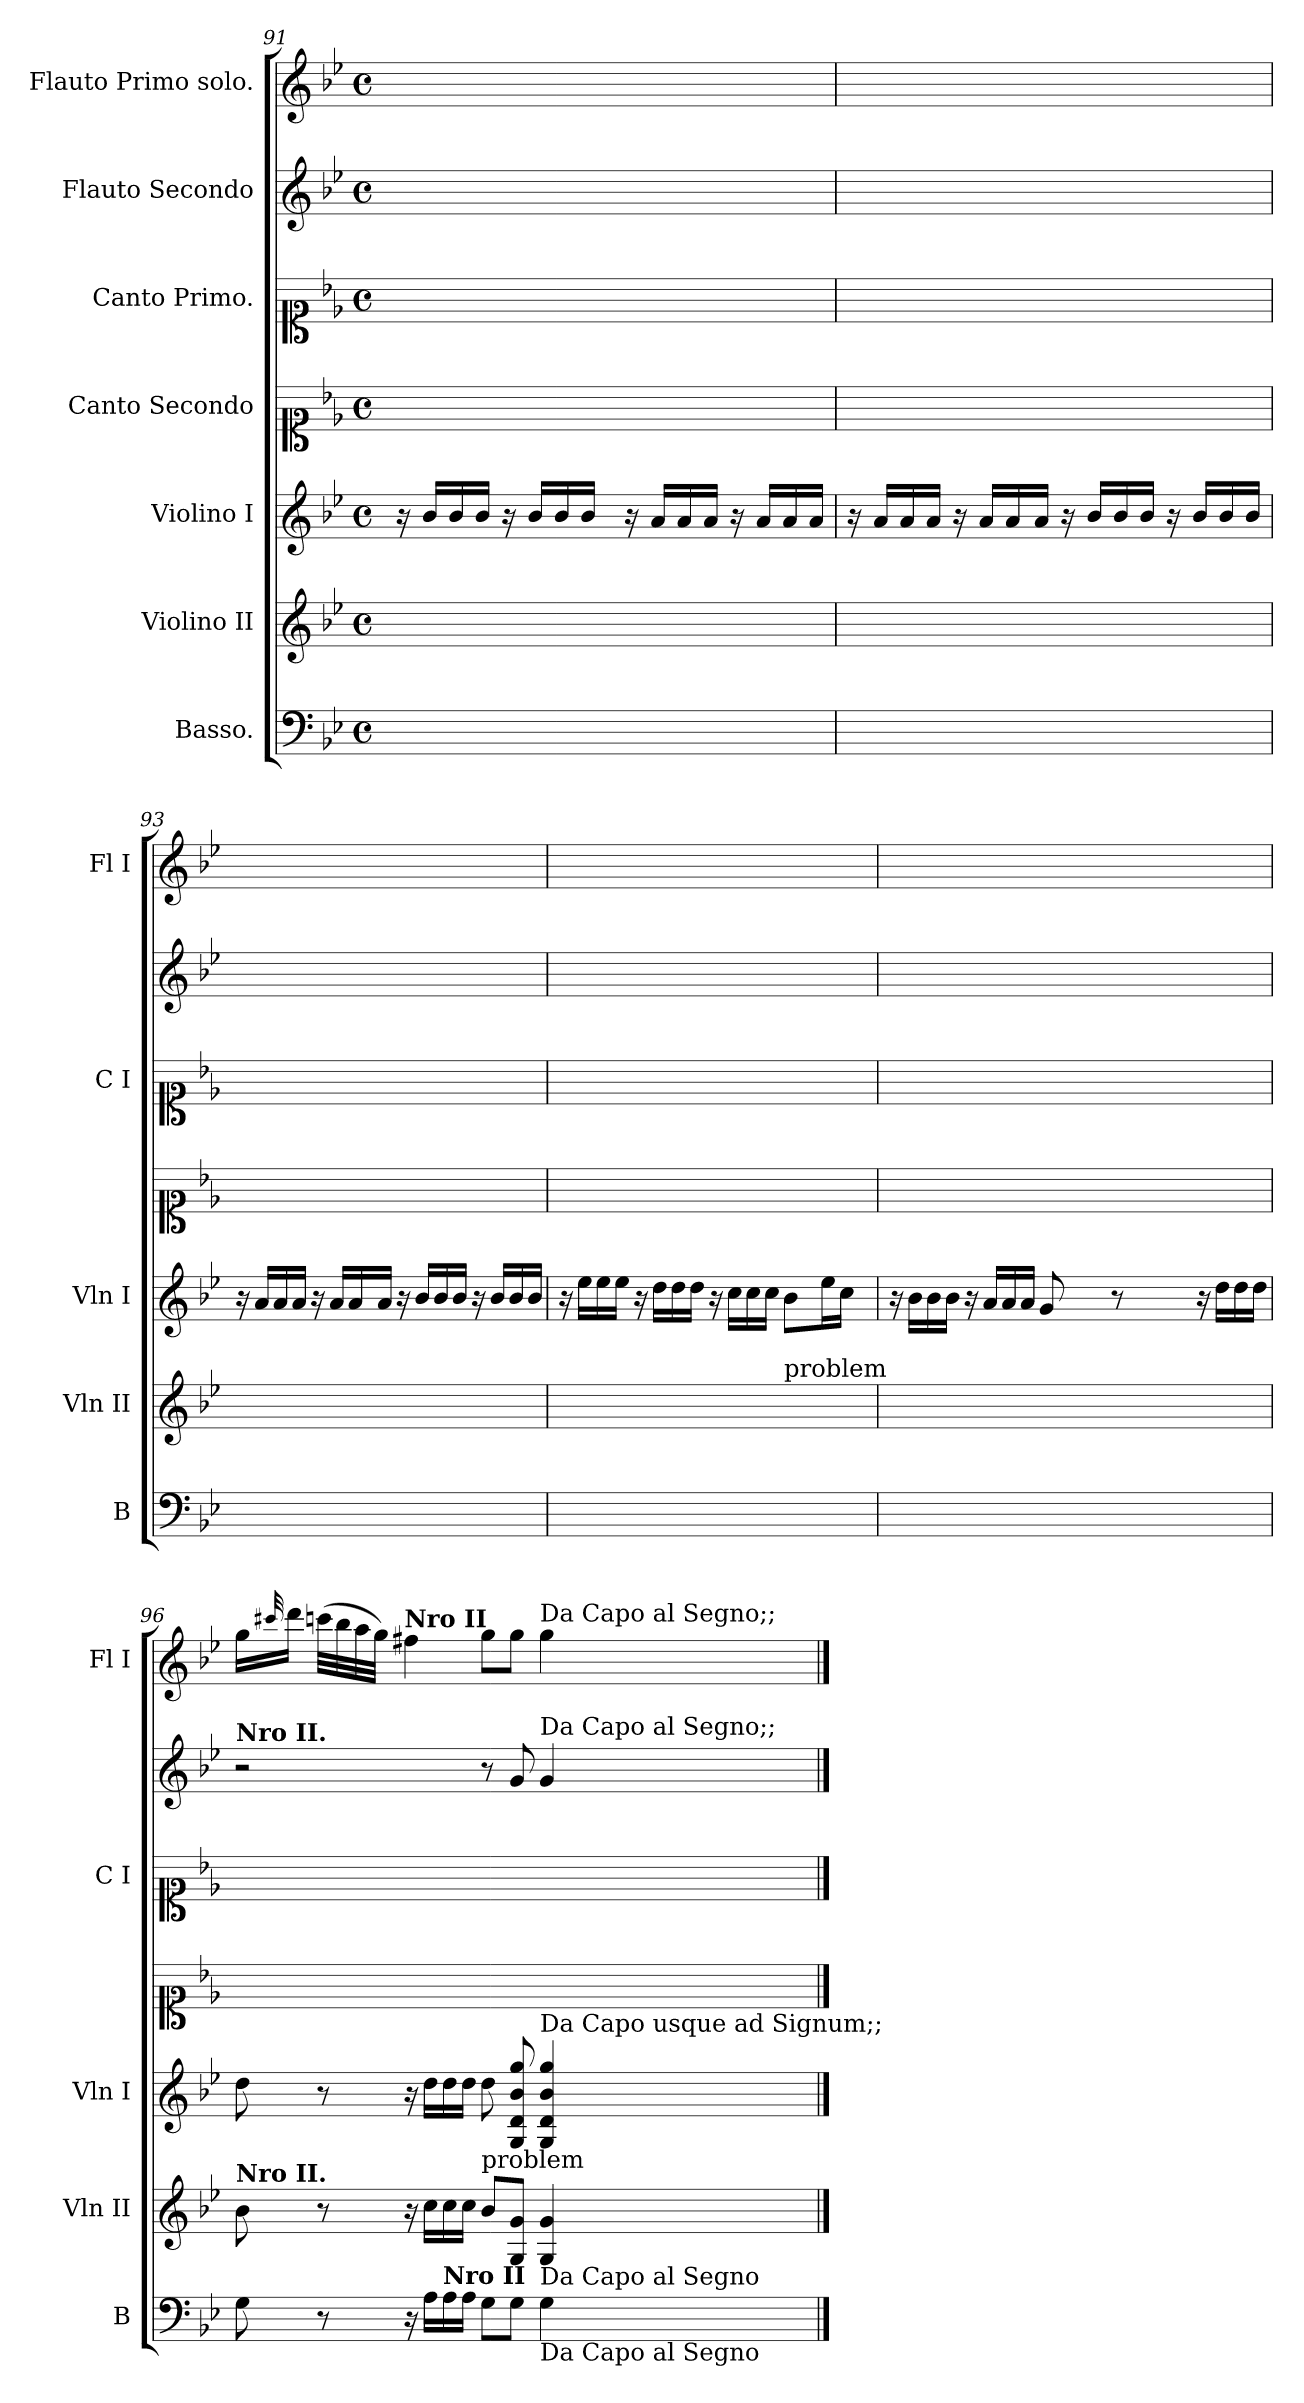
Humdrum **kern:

**kern	**kern	**kern	**kern	**text	**kern	**text	**kern	**kern
*part7	*part6	*part5	*part4	*part4	*part3	*part3	*part2	*part1
*staff7	*staff6	*staff5	*staff4	*staff4	*staff3	*staff3	*staff2	*staff1
*I"Basso.	*I"Violino II	*I"Violino I	*I"Canto Secondo	*	*I"Canto Primo.	*	*I"Flauto Secondo	*I"Flauto Primo solo.
*I'B	*I'Vln II	*I'Vln I	*	*	*I'C I	*	*	*I'Fl I
*clefF4	*clefG2	*clefG2	*clefC1	*	*clefC1	*	*clefG2	*clefG2
*k[b-e-]	*k[b-e-]	*k[b-e-]	*k[b-e-]	*	*k[b-e-]	*	*k[b-e-]	*k[b-e-]
*g:	*g:	*g:	*g:	*	*g:	*	*g:	*g:
*M4/4	*M4/4	*M4/4	*M4/4	*	*M4/4	*	*M4/4	*M4/4
*met(c)	*met(c)	*met(c)	*met(c)	*	*met(c)	*	*met(c)	*met(c)
=91	=91	=91	=91	=91	=91	=91	=91	=91
.	.	.	8qqg/yy	.	8qqb-/yy	.	.	.
8D\yy	16ryy	16r	4b-\yy	.	4dd\yy	.	16ryy	16ryy
.	16g'/LLyy	16b-/LL	.	.	.	.	16gg'\LLyy	16bb-'\LLyy
8ryy	16g'/yy	16b-/	.	.	.	.	16gg'\yy	16bb-'\yy
.	16g'/JJyy	16b-/JJ	.	.	.	.	16gg'\JJyy	16bb-'\JJyy
8D\yy	16ryy	16r	16cc\LLyy	-nis	16ee-\LLyy	-nis	16ryy	16ryy
.	16g'/LLyy	16b-/LL	16b-\JJyy	.	16dd\JJyy	.	16gg'\LLyy	16bb-'\LLyy
8ryy	16g'/yy	16b-/	16a\LLyy	frag-	16cc\LLyy	frag-	16gg'\yy	16bb-'\yy
.	16g'/JJyy	16b-/JJ	16g\JJyy	.	16b-\JJyy	.	16gg'\JJyy	16bb-'\JJyy
.	.	.	8qqg/yy	.	8qqb-/yy	.	.	.
8D\yy	16ryy	16r	4f#X/yy	.	4a\yy	.	16ryy	16ryy
.	16f#X'/LLyy	16a/LL	.	.	.	.	16ff#X'\LLyy	16aa'\LLyy
8ryy	16f#'/yy	16a/	.	.	.	.	16ff#'\yy	16aa'\yy
.	16f#'/JJyy	16a/JJ	.	.	.	.	16ff#'\JJyy	16aa'\JJyy
8D\yy	16ryy	16r	4f#/yy	-tum	4a\yy	-tum	16ryy	16ryy
.	16f#'/LLyy	16a/LL	.	.	.	.	16ff#'\LLyy	16aa'\LLyy
8ryy	16f#'/yy	16a/	.	.	.	.	16ff#'\yy	16aa'\yy
.	16f#'/JJyy	16a/JJ	.	.	.	.	16ff#'\JJyy	16aa'\JJyy
=92	=92	=92	=92	=92	=92	=92	=92	=92
8D\yy	16ryy	16r	4a\yy	Pa-	4cc\yy	Pa-	16ryy	16ryy
.	16f#X/LLyy	16a/LL	.	.	.	.	16ff#X'\LLyy	16aa'\LLyy
8ryy	16f#/yy	16a/	.	.	.	.	16ff#'\yy	16aa'\yy
.	16f#/JJyy	16a/JJ	.	.	.	.	16ff#'\JJyy	16aa'\JJyy
8D\yy	16ryy	16r	16b-\LLyy	-nis	16dd\LLyy	-nis	16ryy	16ryy
.	16f#/LLyy	16a/LL	16a\JJyy	.	16cc\JJyy	.	16ff#'\LLyy	16aa'\LLyy
8ryy	16f#/yy	16a/	16g/LLyy	frag-	16b-\LLyy	frag-	16ff#'\yy	16aa'\yy
.	16f#/JJyy	16a/JJ	16f#X/JJyy	.	16a\JJyy	.	16ff#'\JJyy	16aa'\JJyy
8D\yy	16ryy	16r	8.g\Lyy	-men-	8.b-\Lyy	-men-	16ryy	16ryy
.	16g/LLyy	16b-/LL	.	.	.	.	16gg'\LLyy	16bb-'\LLyy
8ryy	16g/yy	16b-/	.	.	.	.	16gg'\yy	16bb-'\yy
.	16g/JJyy	16b-/JJ	16a\Jkyy	.	16cc\Jkyy	.	16gg'\JJyy	16bb-'\JJyy
8D\yy	16ryy	16r	8b-\yy	-tum	8dd\yy	-tum	16ryy	16ryy
.	16g/LLyy	16b-/LL	.	.	.	.	16gg'\LLyy	16bb-'\LLyy
8ryy	16g/yy	16b-/	8ryy	.	8ryy	.	16gg'\yy	16bb-'\yy
.	16g/JJyy	16b-/JJ	.	.	.	.	16gg'\JJyy	16bb-'\JJyy
=93	=93	=93	=93	=93	=93	=93	=93	=93
8D\yy	16ryy	16r	4a\yy	Pa-	4cc\yy	Pa-	16ryy	16ryy
.	16f#X/LLyy	16a/LL	.	.	.	.	16ff#X\LLyy	16aa'\LLyy
8ryy	16f#/yy	16a/	.	.	.	.	16ff#\yy	16aa'\yy
.	16f#/JJyy	16a/JJ	.	.	.	.	16ff#\JJyy	16aa'\JJyy
8D\yy	16ryy	16r	16b-\LLyy	-nis	16dd\LLyy	-nis	16ryy	16ryy
.	16f#/LLyy	16a/LL	16a\JJyy	.	16cc\JJyy	.	16ff#\LLyy	16aa'\LLyy
8ryy	16f#/yy	16a/	16g/LLyy	frag-	16b-\LLyy	frag-	16ff#\yy	16aa'\yy
.	16f#/JJyy	16a/JJ	16f#X/JJyy	.	16a\JJyy	.	16ff#\JJyy	16aa'\JJyy
8D\yy	16ryy	16r	8.g\Lyy	-men-	8.b-\Lyy	-men-	16ryy	16ryy
.	16g/LLyy	16b-/LL	.	.	.	.	16gg\LLyy	16bb-'\LLyy
8ryy	16g/yy	16b-/	.	.	.	.	16gg\yy	16bb-'\yy
.	16g/JJyy	16b-/JJ	16a\Jkyy	.	16cc\Jkyy	.	16gg\JJyy	16bb-'\JJyy
8D\yy	16ryy	16r	8b-\yy	-tum	8dd\yy	-tum	16ryy	16ryy
.	16g/LLyy	16b-/LL	.	.	.	.	16gg\LLyy	16bb-'\LLyy
8ryy	16g/yy	16b-/	8ryy	.	8ryy	.	16gg\yy	16bb-'\yy
.	16g/JJyy	16b-/JJ	.	.	.	.	16gg\JJyy	16bb-'\JJyy
=94	=94	=94	=94	=94	=94	=94	=94	=94
16ryy	16ryy	16r	4g\yy	Pa-	4ee-\yy	Pa-	1ryy	1ryy
16c\LLyy	16g/LLyy	16ee-\LL	.	.	.	.	.	.
16c\yy	16g/yy	16ee-\	.	.	.	.	.	.
16c\JJyy	16g/JJyy	16ee-\JJ	.	.	.	.	.	.
16ryy	16ryy	16r	4g\yy	-nis	4dd\yy	-nis	.	.
16B-\LLyy	16g/LLyy	16dd\LL	.	.	.	.	.	.
16B-\yy	16g/yy	16dd\	.	.	.	.	.	.
16B-\JJyy	16g/JJyy	16dd\JJ	.	.	.	.	.	.
16ryy	16ryy	16r	4cc\yy	Pa-	4ff#X\yy	Pa-	.	.
16A\LLyy	16a/LLyy	16cc\LL	.	.	.	.	.	.
16A\yy	16a/yy	16cc\	.	.	.	.	.	.
16A\JJyy	16a/JJyy	16cc\JJ	.	.	.	.	.	.
!	!LO:TX:a:t=problem	!	!	!	!	!	!	!
8G\Lyy	8d/Lyy	8b-\L	8.b-\yy	-nis	16gg\LLyy	-nis	.	.
.	.	.	.	.	16dd\JJyy	.	.	.
8c\Jyy	16cc\Lyy	16ee-\L	.	.	16ee-\LLyy	frag-	.	.
!	!	!	!LO:N:vis=16	!	!	!	!	!
.	16a\JJyy	16cc\JJ	32cc\LLyy	frag-	16cc\JJyy	.	.	.
!	!	!	!LO:N:vis=16	!	!	!	!	!
.	.	.	32a\JJyy	.	.	.	.	.
=95	=95	=95	=95	=95	=95	=95	=95	=95
8d\yy	16ryy	16r	4g\yy	-men-	4b-\yy	-men-	16ryy	16ryy
.	16g/LLyy	16b-\LL	.	.	.	.	16gg\LLyy	16bb-'\LLyy
8ryy	16g/yy	16b-\	.	.	.	.	16gg\yy	16bb-'\yy
.	16g/JJyy	16b-\JJ	.	.	.	.	16gg\JJyy	16bb-'\JJyy
8D\yy	16ryy	16r	4f#X\yy	.	4a\yy	.	16ryy	16ryy
.	16f#X/LLyy	16a/LL	.	.	.	.	16ff#X\LLyy	16aa'\LLyy
8ryy	16f#/yy	16a/	.	.	.	.	16ff#\yy	16aa'\yy
.	16f#/JJyy	16a/JJ	.	.	.	.	16ff#\JJyy	16aa'\JJyy
8G\yy	8g/yy	8g/	8g\yy	-tum.	8g\yy	-tum.	16gg\yy	16gg\LLyy
.	.	.	.	.	.	.	.	32qqccc#X/yy
.	.	.	.	.	.	.	16ryy	16ddd\JJyy
8ryy	8ryy	8r	8ryy	.	8ryy	.	8ryy	32cccn\LLLyy
.	.	.	.	.	.	.	.	32bb-\yy
.	.	.	.	.	.	.	.	32aa\yy
.	.	.	.	.	.	.	.	32gg\JJJyy
16ryy	16ryy	16r	4ryy	.	4ryy	.	4ryy	4ff#X\yy
16A\LLyy	16cc'\LLyy	16dd\LL	.	.	.	.	.	.
16A\yy	16cc'\yy	16dd\	.	.	.	.	.	.
16A\JJyy	16cc'\JJyy	16dd\JJ	.	.	.	.	.	.
=96	=96	=96	=96	=96	=96	=96	=96	=96
!	!	!	!	!	!	!	!LO:TX:a:B:t=Nro II.	!
!	!LO:TX:a:B:t=Nro II.	!	!	!	!	!	!	!
8G\	8b-\	8dd\	1ryy	.	1ryy	.	2r	16gg\LL
.	.	.	.	.	.	.	.	32qqccc#X/
.	.	.	.	.	.	.	.	16ddd\JJ
8r	8r	8r	.	.	.	.	.	(32cccn\LLL
.	.	.	.	.	.	.	.	32bb-\
.	.	.	.	.	.	.	.	32aa\
.	.	.	.	.	.	.	.	32gg\JJJ)
!	!	!	!	!	!	!	!	!LO:TX:a:B:t=Nro II
16r	16r	16r	.	.	.	.	.	4ff#X\
16A\LL	16cc\LL	16dd\LL	.	.	.	.	.	.
!LO:TX:a:B:t=Nro II	!	!	!	!	!	!	!	!
16A\	16cc\	16dd\	.	.	.	.	.	.
16A\JJ	16cc\JJ	16dd\JJ	.	.	.	.	.	.
!	!LO:TX:a:t=problem	!	!	!	!	!	!	!
8G\L	8b-\L	8dd\	.	.	.	.	8r	8gg\L
8G\J	8G/ 8g/J	8G/ 8d/ 8b-/ 8gg/	.	.	.	.	8g/	8gg\J
!	!	!	!	!	!	!	!	!LO:TX:a:t=Da Capo al Segno;;
!	!	!	!	!	!	!	!LO:TX:a:t=Da Capo al Segno;;	!
!	!	!LO:TX:a:t=Da Capo usque ad Signum;;	!	!	!	!	!	!
!	!LO:TX:b:t=Da Capo al Segno	!	!	!	!	!	!	!
!LO:TX:b:t=Da Capo al Segno	!	!	!	!	!	!	!	!
4G\	4G/ 4g/	4G/ 4d/ 4b-/ 4gg/	.	.	.	.	4g/	4gg\
==	==	==	==	==	==	==	==	==
*-	*-	*-	*-	*-	*-	*-	*-	*-
